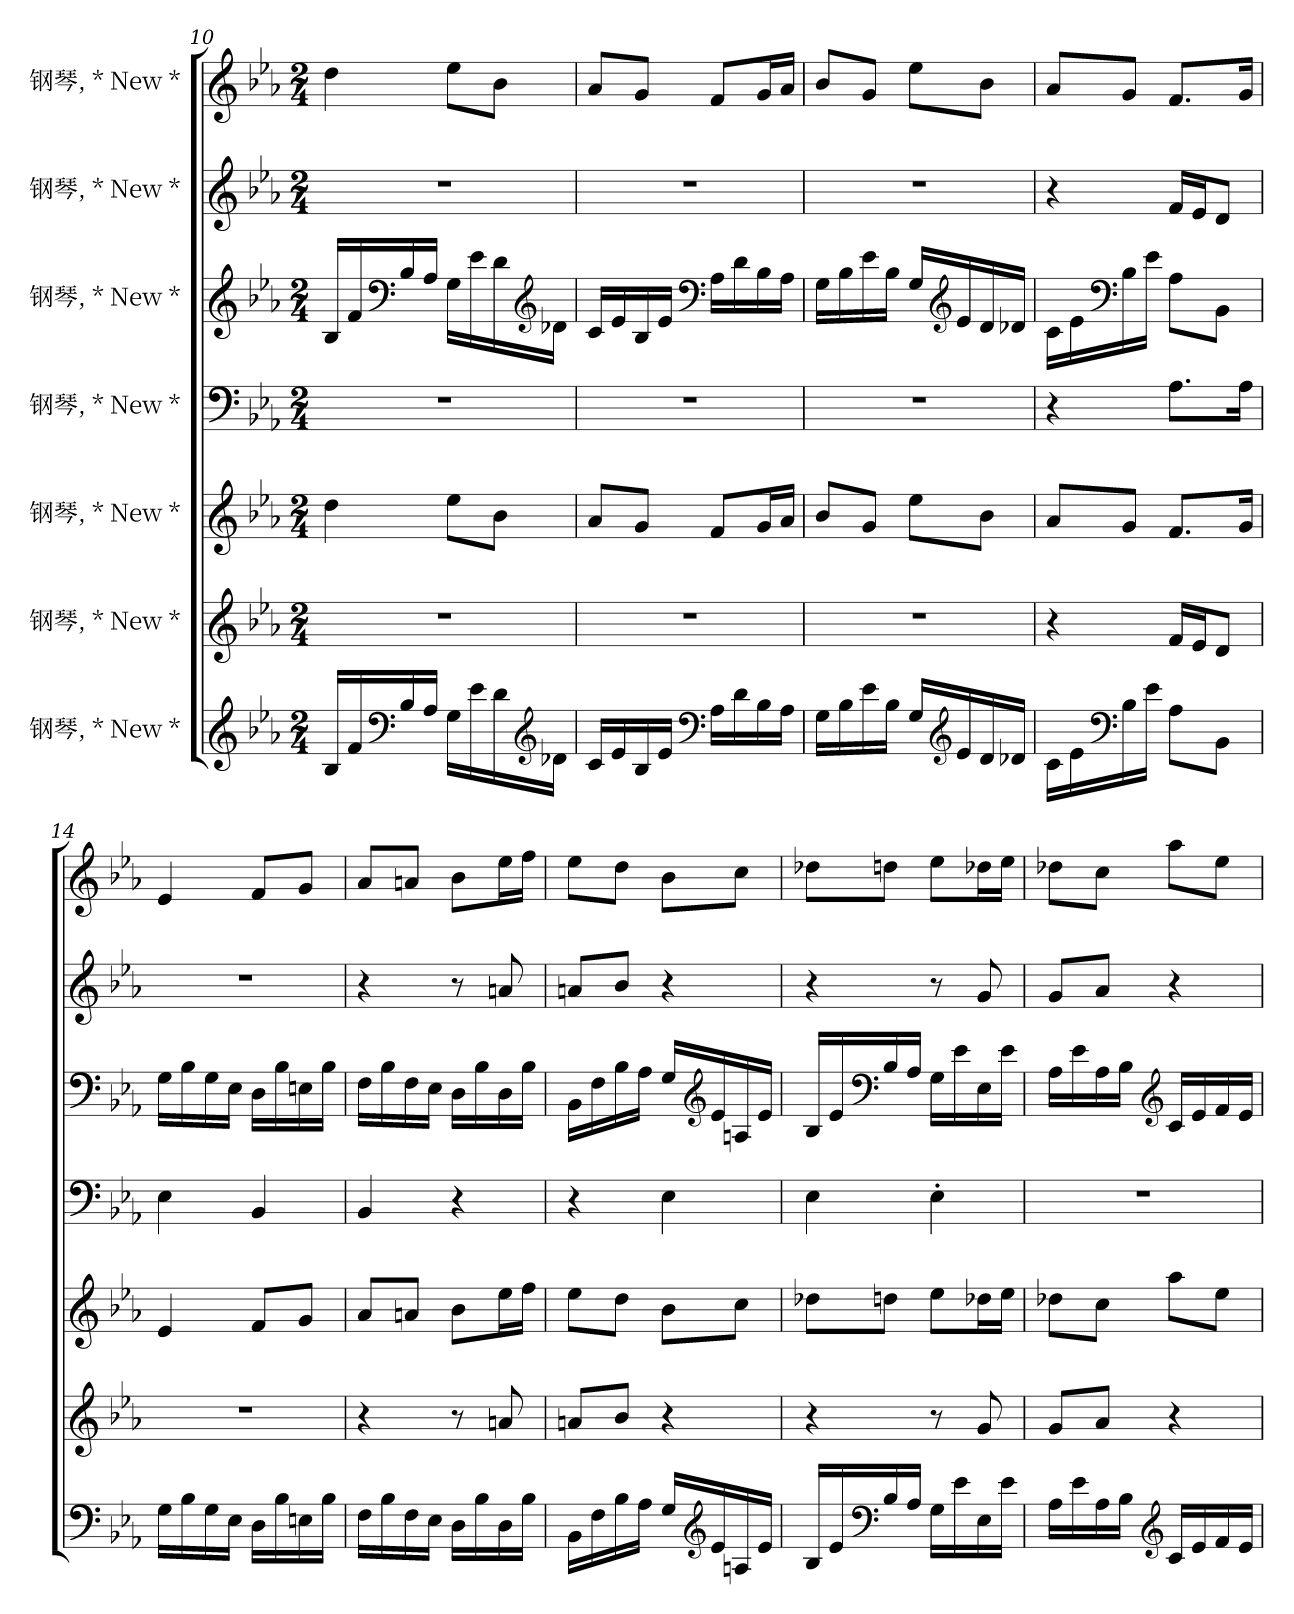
**kern	**kern	**kern	**kern	**kern	**kern	**kern
*part7	*part6	*part5	*part4	*part3	*part2	*part1
*staff7	*staff6	*staff5	*staff4	*staff3	*staff2	*staff1
*I"钢琴, * New *	*I"钢琴, * New *	*I"钢琴, * New *	*I"钢琴, * New *	*I"钢琴, * New *	*I"钢琴, * New *	*I"钢琴, * New *
!!LO:PB:g=z
*clefG2	*clefG2	*clefG2	*clefF4	*clefG2	*clefG2	*clefG2
*k[b-e-a-]	*k[b-e-a-]	*k[b-e-a-]	*k[b-e-a-]	*k[b-e-a-]	*k[b-e-a-]	*k[b-e-a-]
*M2/4	*M2/4	*M2/4	*M2/4	*M2/4	*M2/4	*M2/4
=10	=10	=10	=10	=10	=10	=10
16B-/LL	2r	4dd\	2r	16B-/LL	2r	4dd\
16f/	.	.	.	16f/	.	.
*clefF4	*	*	*	*clefF4	*	*
16B-/	.	.	.	16B-/	.	.
16A-/JJ	.	.	.	16A-/JJ	.	.
16G\LL	.	8ee-\L	.	16G\LL	.	8ee-\L
16e-\	.	.	.	16e-\	.	.
16d\	.	8b-\J	.	16d\	.	8b-\J
*clefG2	*	*	*	*clefG2	*	*
16d-X\JJ	.	.	.	16d-X\JJ	.	.
=11	=11	=11	=11	=11	=11	=11
16c/LL	2r	8a-/L	2r	16c/LL	2r	8a-/L
16e-/	.	.	.	16e-/	.	.
16B-/	.	8g/J	.	16B-/	.	8g/J
16e-/JJ	.	.	.	16e-/JJ	.	.
*clefF4	*	*	*	*clefF4	*	*
16A-\LL	.	8f/L	.	16A-\LL	.	8f/L
16d\	.	.	.	16d\	.	.
16B-\	.	16g/L	.	16B-\	.	16g/L
16A-\JJ	.	16a-/JJ	.	16A-\JJ	.	16a-/JJ
=12	=12	=12	=12	=12	=12	=12
16G\LL	2r	8b-/L	2r	16G\LL	2r	8b-/L
16B-\	.	.	.	16B-\	.	.
16e-\	.	8g/J	.	16e-\	.	8g/J
16B-\JJ	.	.	.	16B-\JJ	.	.
16G/LL	.	8ee-\L	.	16G/LL	.	8ee-\L
*clefG2	*	*	*	*clefG2	*	*
16e-/	.	.	.	16e-/	.	.
16d/	.	8b-\J	.	16d/	.	8b-\J
16d-X/JJ	.	.	.	16d-X/JJ	.	.
!!LO:PB:g=z
=13	=13	=13	=13	=13	=13	=13
16c\LL	4r	8a-/L	4r	16c\LL	4r	8a-/L
16e-\	.	.	.	16e-\	.	.
*clefF4	*	*	*	*clefF4	*	*
16B-\	.	8g/J	.	16B-\	.	8g/J
16e-\JJ	.	.	.	16e-\JJ	.	.
8A-\L	16f/LL	8.f/L	8.A-\L	8A-\L	16f/LL	8.f/L
.	16e-/J	.	.	.	16e-/J	.
8BB-\J	8d/J	.	.	8BB-\J	8d/J	.
.	.	16g/Jk	16A-\Jk	.	.	16g/Jk
=14	=14	=14	=14	=14	=14	=14
16G\LL	2r	4e-/	4E-\	16G\LL	2r	4e-/
16B-\	.	.	.	16B-\	.	.
16G\	.	.	.	16G\	.	.
16E-\JJ	.	.	.	16E-\JJ	.	.
16D\LL	.	8f/L	4BB-/	16D\LL	.	8f/L
16B-\	.	.	.	16B-\	.	.
16En\	.	8g/J	.	16En\	.	8g/J
16B-\JJ	.	.	.	16B-\JJ	.	.
=15	=15	=15	=15	=15	=15	=15
16F\LL	4r	8a-/L	4BB-/	16F\LL	4r	8a-/L
16B-\	.	.	.	16B-\	.	.
16F\	.	8an/J	.	16F\	.	8an/J
16E-\JJ	.	.	.	16E-\JJ	.	.
16D\LL	8r	8b-\L	4r	16D\LL	8r	8b-\L
16B-\	.	.	.	16B-\	.	.
16D\	8an/	16ee-\L	.	16D\	8an/	16ee-\L
16B-\JJ	.	16ff\JJ	.	16B-\JJ	.	16ff\JJ
=16	=16	=16	=16	=16	=16	=16
16BB-\LL	8an/L	8ee-\L	4r	16BB-\LL	8an/L	8ee-\L
16F\	.	.	.	16F\	.	.
16B-\	8b-/J	8dd\J	.	16B-\	8b-/J	8dd\J
16A-\JJ	.	.	.	16A-\JJ	.	.
16G/LL	4r	8b-\L	4E-\	16G/LL	4r	8b-\L
*clefG2	*	*	*	*clefG2	*	*
16e-/	.	.	.	16e-/	.	.
16An/	.	8cc\J	.	16An/	.	8cc\J
16e-/JJ	.	.	.	16e-/JJ	.	.
!!LO:PB:g=z
=17	=17	=17	=17	=17	=17	=17
16B-/LL	4r	8dd-X\L	4E-\	16B-/LL	4r	8dd-X\L
16e-/	.	.	.	16e-/	.	.
*clefF4	*	*	*	*clefF4	*	*
16B-/	.	8ddn\J	.	16B-/	.	8ddn\J
16A-/JJ	.	.	.	16A-/JJ	.	.
16G\LL	8r	8ee-\L	4E-'\	16G\LL	8r	8ee-\L
16e-\	.	.	.	16e-\	.	.
16E-\	8g/	16dd-X\L	.	16E-\	8g/	16dd-X\L
16e-\JJ	.	16ee-\JJ	.	16e-\JJ	.	16ee-\JJ
=18	=18	=18	=18	=18	=18	=18
16A-\LL	8g/L	8dd-X\L	2r	16A-\LL	8g/L	8dd-X\L
16e-\	.	.	.	16e-\	.	.
16A-\	8a-/J	8cc\J	.	16A-\	8a-/J	8cc\J
16B-\JJ	.	.	.	16B-\JJ	.	.
*clefG2	*	*	*	*clefG2	*	*
16c/LL	4r	8aa-\L	.	16c/LL	4r	8aa-\L
16e-/	.	.	.	16e-/	.	.
16f/	.	8ee-\J	.	16f/	.	8ee-\J
16e-/JJ	.	.	.	16e-/JJ	.	.
=	=	=	=	=	=	=
*-	*-	*-	*-	*-	*-	*-
